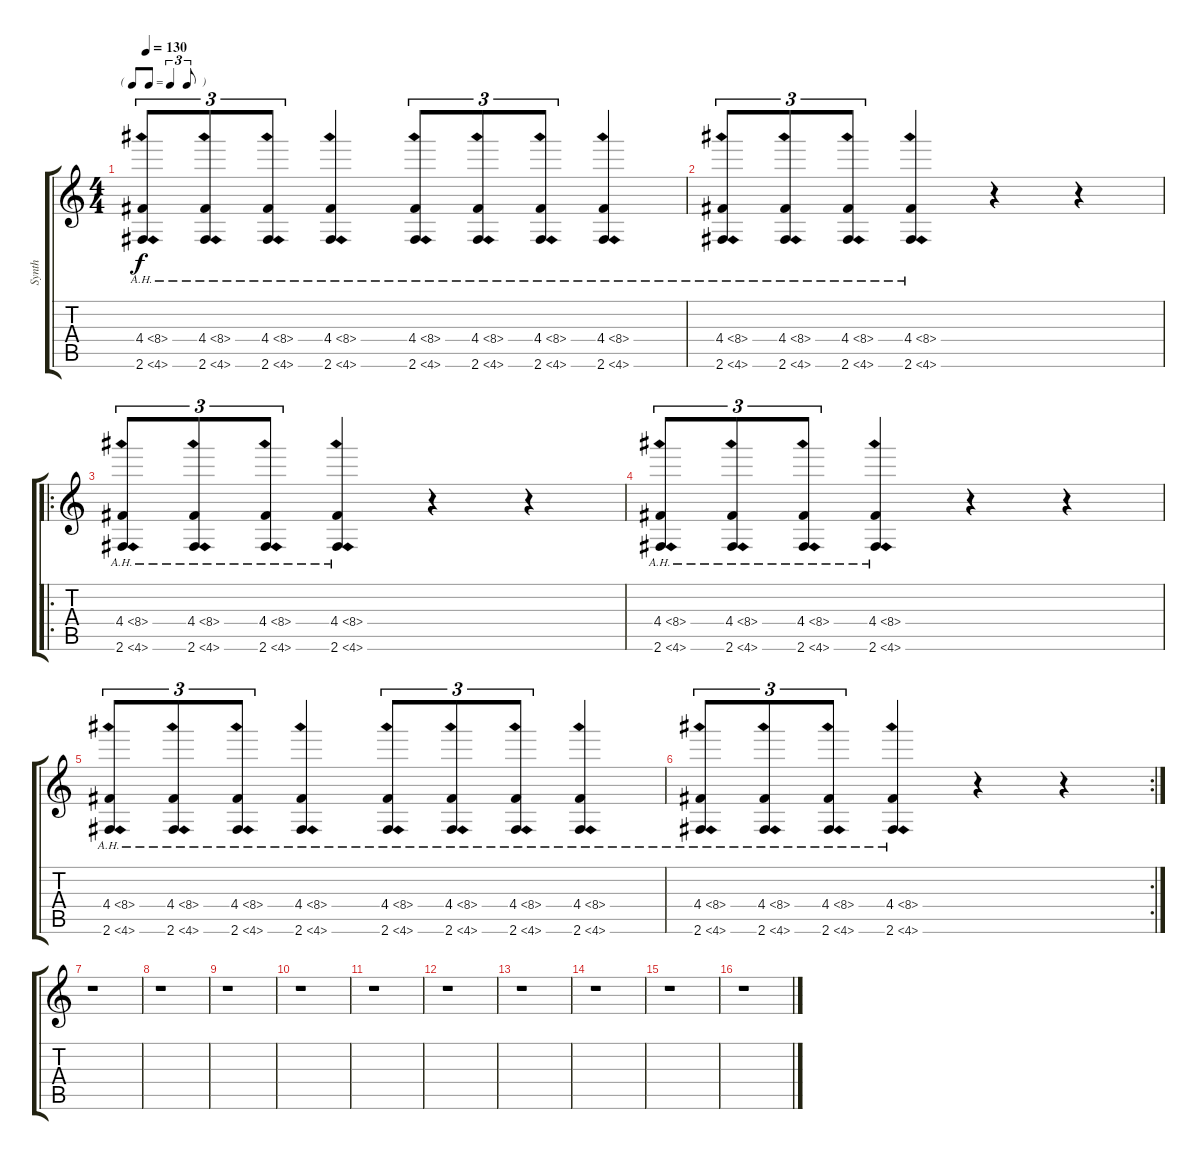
\track ("Synth" "Synth") {instrument synthbass1}
\staff {score tabs}
\tuning (E4 B3 G3 D3 A2 E2) {hide}
\ts (4 4)
\tf triplet8th
\tempo 130
\clef g2
\ks c
(4.4{ah 4} 2.6{ah 2}).8{tu (3 2) dy f} (4.4{ah 4} 2.6{ah 2}).8{tu (3 2)} (4.4{ah 4} 2.6{ah 2}).8{tu (3 2)} (4.4{ah 4} 2.6{ah 2}).4 (4.4{ah 4} 2.6{ah 2}).8{tu (3 2)} (4.4{ah 4} 2.6{ah 2}).8{tu (3 2)} (4.4{ah 4} 2.6{ah 2}).8{tu (3 2)} (4.4{ah 4} 2.6{ah 2}).4 |
(4.4{ah 4} 2.6{ah 2}).8{tu (3 2)} (4.4{ah 4} 2.6{ah 2}).8{tu (3 2)} (4.4{ah 4} 2.6{ah 2}).8{tu (3 2)} (4.4{ah 4} 2.6{ah 2}).4 r.4 r.4 |
\ro
(4.4{ah 4} 2.6{ah 2}).8{tu (3 2)} (4.4{ah 4} 2.6{ah 2}).8{tu (3 2)} (4.4{ah 4} 2.6{ah 2}).8{tu (3 2)} (4.4{ah 4} 2.6{ah 2}).4 r.4 r.4 |
(4.4{ah 4} 2.6{ah 2}).8{tu (3 2)} (4.4{ah 4} 2.6{ah 2}).8{tu (3 2)} (4.4{ah 4} 2.6{ah 2}).8{tu (3 2)} (4.4{ah 4} 2.6{ah 2}).4 r.4 r.4 |
(4.4{ah 4} 2.6{ah 2}).8{tu (3 2)} (4.4{ah 4} 2.6{ah 2}).8{tu (3 2)} (4.4{ah 4} 2.6{ah 2}).8{tu (3 2)} (4.4{ah 4} 2.6{ah 2}).4 (4.4{ah 4} 2.6{ah 2}).8{tu (3 2)} (4.4{ah 4} 2.6{ah 2}).8{tu (3 2)} (4.4{ah 4} 2.6{ah 2}).8{tu (3 2)} (4.4{ah 4} 2.6{ah 2}).4 |
\rc 2
(4.4{ah 4} 2.6{ah 2}).8{tu (3 2)} (4.4{ah 4} 2.6{ah 2}).8{tu (3 2)} (4.4{ah 4} 2.6{ah 2}).8{tu (3 2)} (4.4{ah 4} 2.6{ah 2}).4 r.4 r.4 |
r.1 |
r.1 |
r.1 |
r.1 |
r.1 |
r.1 |
r.1 |
r.1 |
r.1 |
r.1
